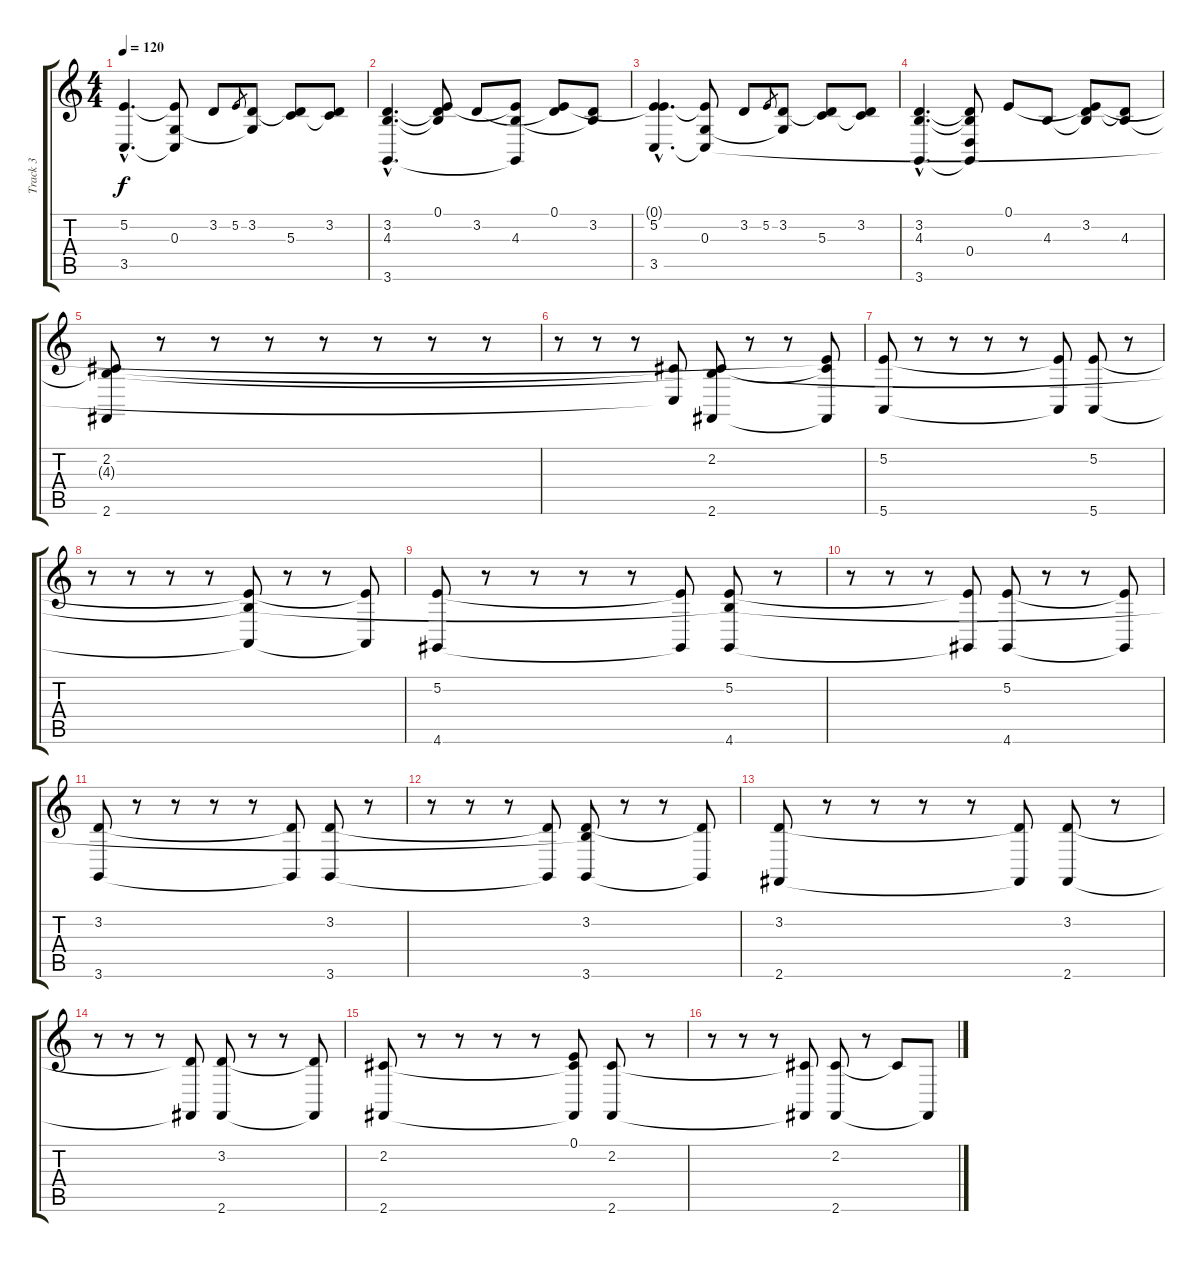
\track ("Track 3" "Track 3") {instrument fx7echoes}
\staff {score tabs}
\tuning (E4 B3 G3 D3 A2 E2) {hide}
\ts (4 4)
\tempo 120
\clef g2
\ks c
(5.2{hac} 3.5{hac}).4{d dy f} (5.2{t} 0.3 3.5{t}).8 3.2.8 5.2.8{gr} (3.2 0.3{t}).8 (3.2{t} 5.3).8 (3.2 5.3{t}).8 |
(3.2{hac} 4.3{hac} 3.6{hac}).4{d} (0.1 3.2{t} 4.3{t}).8 3.2.8 (0.1{t} 4.3 3.6{t}).8 (0.1 3.2{t}).8 (3.2 4.3{t}).8 |
(0.1{hac t} 5.2{hac} 3.5{hac}).4{d} (5.2{t} 0.3 3.5{t}).8 3.2.8 5.2.8{gr} (3.2 0.3{t}).8 (3.2{t} 5.3).8 (3.2 5.3{t}).8 |
(3.2{hac} 4.3{hac} 3.6{hac}).4{d} (3.2{t} 4.3{t} 0.4 3.6{t}).8 0.1.8 4.3.8 (0.1{t} 3.2 4.3{t}).8 (3.2{t} 4.3).8 |
(2.2 4.3{t} 2.6).8 r.8 r.8 r.8 r.8 r.8 r.8 r.8 |
r.8 r.8 r.8 (2.2{t} 3.5{t}).8 (2.2 4.3{t} 2.6).8 r.8 r.8 (0.1{t} 2.2{t} 2.6{t}).8 |
(5.2 5.6).8 r.8 r.8 r.8 r.8 (5.2{t} 5.6{t}).8 (5.2 5.6).8 r.8 |
r.8 r.8 r.8 r.8 (5.2{t} 4.3{t} 5.6{t}).8 r.8 r.8 (5.2{t} 5.6{t}).8 |
(5.2 4.6).8 r.8 r.8 r.8 r.8 (5.2{t} 4.6{t}).8 (5.2 4.3{t} 4.6).8 r.8 |
r.8 r.8 r.8 (5.2{t} 4.6{t}).8 (5.2 4.6).8 r.8 r.8 (5.2{t} 4.6{t}).8 |
(3.2 3.6).8 r.8 r.8 r.8 r.8 (3.2{t} 3.6{t}).8 (3.2 3.6).8 r.8 |
r.8 r.8 r.8 (3.2{t} 3.6{t}).8 (3.2 4.3{t} 3.6).8 r.8 r.8 (3.2{t} 3.6{t}).8 |
(3.2 2.6).8 r.8 r.8 r.8 r.8 (3.2{t} 2.6{t}).8 (3.2 2.6).8 r.8 |
r.8 r.8 r.8 (3.2{t} 2.6{t}).8 (3.2 2.6).8 r.8 r.8 (3.2{t} 2.6{t}).8 |
(2.2 2.6).8 r.8 r.8 r.8 r.8 (0.1 2.2{t} 2.6{t}).8 (2.2 2.6).8 r.8 |
r.8 r.8 r.8 (2.2{t} 2.6{t}).8 (2.2 2.6).8 r.8 2.2{t}.8 2.6{t}.8
